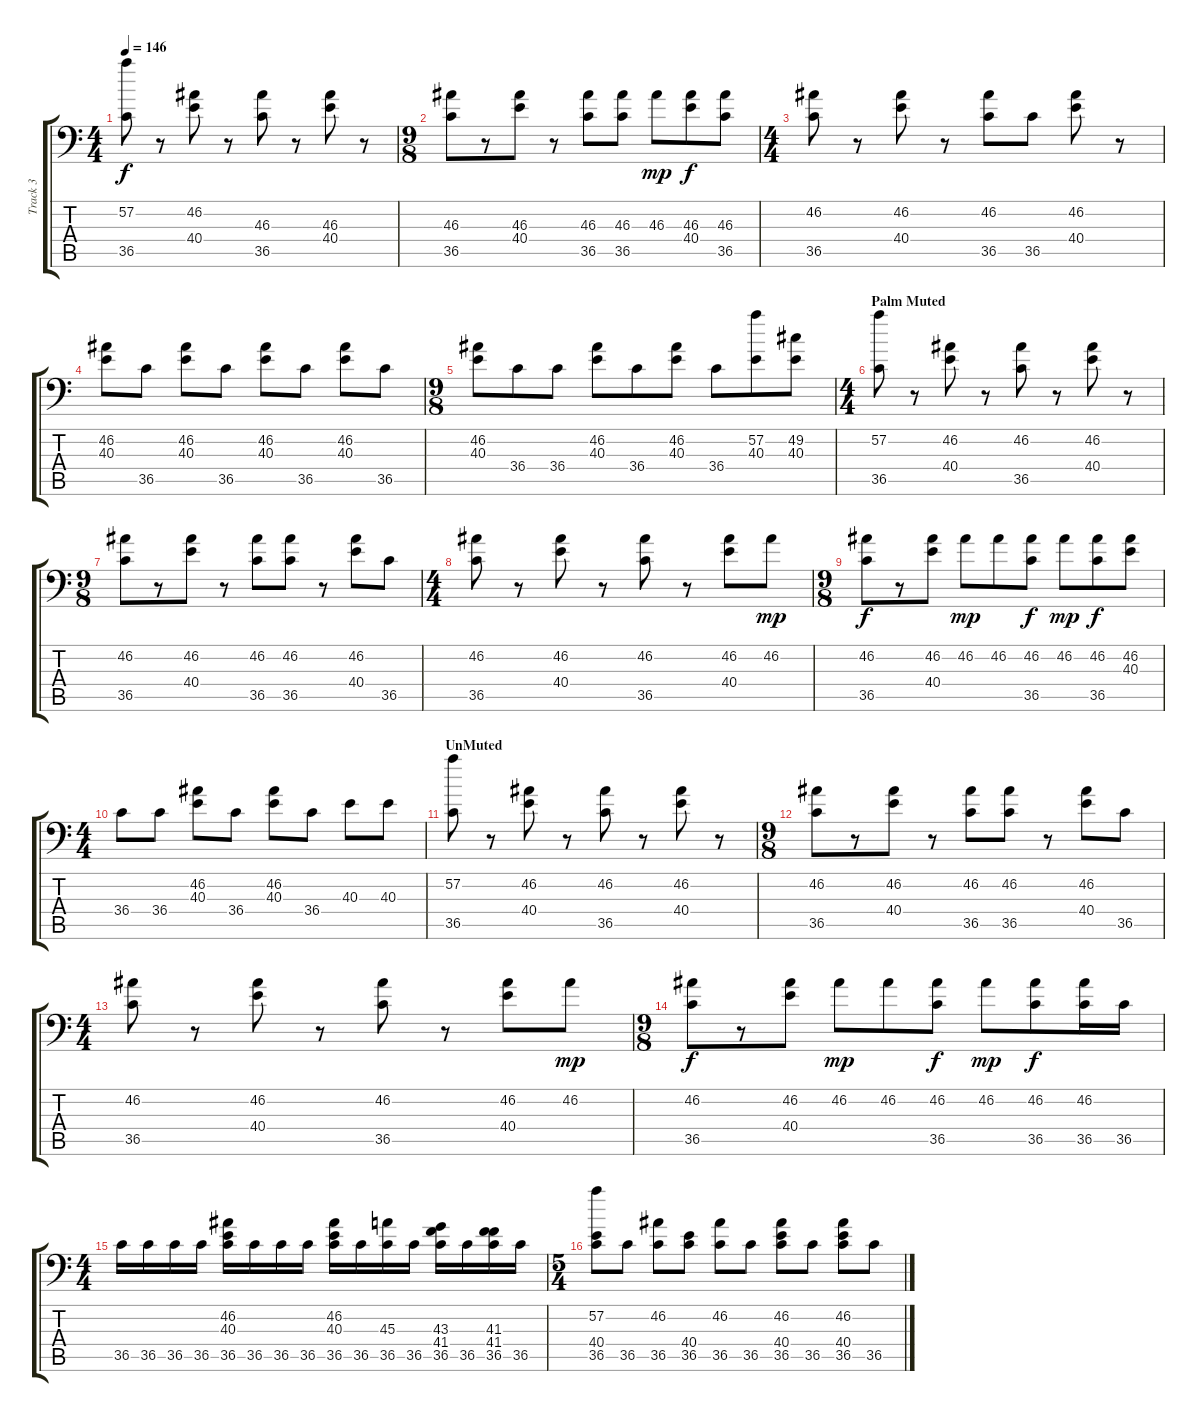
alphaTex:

\track ("Track 3" "Track 3") {instrument acousticgrandpiano}
\staff {score tabs}
\tuning (C-1 C-1 C-1 C-1 C-1 C-1) {hide}
\ts (4 4)
\tempo 146
\clef f4
\ks c
(57.2 36.5).8{dy f} r.8 (46.2 40.4).8 r.8 (46.3 36.5).8 r.8 (46.3 40.4).8 r.8 |
\ts (9 8)
(46.3 36.5).8 r.8 (46.3 40.4).8 r.8 (46.3 36.5).8 (46.3 36.5).8 46.3.8{dy mp} (46.3 40.4).8{dy f} (46.3 36.5).8 |
\ts (4 4)
(46.2 36.5).8 r.8 (46.2 40.4).8 r.8 (46.2 36.5).8 36.5.8 (46.2 40.4).8 r.8 |
(46.2 40.3).8 36.5.8 (46.2 40.3).8 36.5.8 (46.2 40.3).8 36.5.8 (46.2 40.3).8 36.5.8 |
\ts (9 8)
(46.2 40.3).8 36.4.8 36.4.8 (46.2 40.3).8 36.4.8 (46.2 40.3).8 36.4.8 (57.2 40.3).8 (49.2 40.3).8 |
\ts (4 4)
\section ("" "Palm Muted")
(57.2 36.5).8 r.8 (46.2 40.4).8 r.8 (46.2 36.5).8 r.8 (46.2 40.4).8 r.8 |
\ts (9 8)
(46.2 36.5).8 r.8 (46.2 40.4).8 r.8 (46.2 36.5).8 (46.2 36.5).8 r.8 (46.2 40.4).8 36.5.8 |
\ts (4 4)
(46.2 36.5).8 r.8 (46.2 40.4).8 r.8 (46.2 36.5).8 r.8 (46.2 40.4).8 46.2.8{dy mp} |
\ts (9 8)
(46.2 36.5).8{dy f} r.8 (46.2 40.4).8 46.2.8{dy mp} 46.2.8 (46.2 36.5).8{dy f} 46.2.8{dy mp} (46.2 36.5).8{dy f} (46.2 40.3).8 |
\ts (4 4)
36.4.8 36.4.8 (46.2 40.3).8 36.4.8 (46.2 40.3).8 36.4.8 40.3.8 40.3.8 |
\section ("" "UnMuted")
(57.2 36.5).8 r.8 (46.2 40.4).8 r.8 (46.2 36.5).8 r.8 (46.2 40.4).8 r.8 |
\ts (9 8)
(46.2 36.5).8 r.8 (46.2 40.4).8 r.8 (46.2 36.5).8 (46.2 36.5).8 r.8 (46.2 40.4).8 36.5.8 |
\ts (4 4)
(46.2 36.5).8 r.8 (46.2 40.4).8 r.8 (46.2 36.5).8 r.8 (46.2 40.4).8 46.2.8{dy mp} |
\ts (9 8)
(46.2 36.5).8{dy f} r.8 (46.2 40.4).8 46.2.8{dy mp} 46.2.8 (46.2 36.5).8{dy f} 46.2.8{dy mp} (46.2 36.5).8{dy f} (46.2 36.5).16 36.5.16 |
\ts (4 4)
36.5.16 36.5.16 36.5.16 36.5.16 (46.2 40.3 36.5).16 36.5.16 36.5.16 36.5.16 (46.2 40.3 36.5).16 36.5.16 (45.3 36.5).16 36.5.16 (43.3 41.4 36.5).16 36.5.16 (41.3 41.4 36.5).16 36.5.16 |
\ts (5 4)
(57.2 40.4 36.5).8 36.5.8 (46.2 36.5).8 (40.4 36.5).8 (46.2 36.5).8 36.5.8 (46.2 40.4 36.5).8 36.5.8 (46.2 40.4 36.5).8 36.5.8
